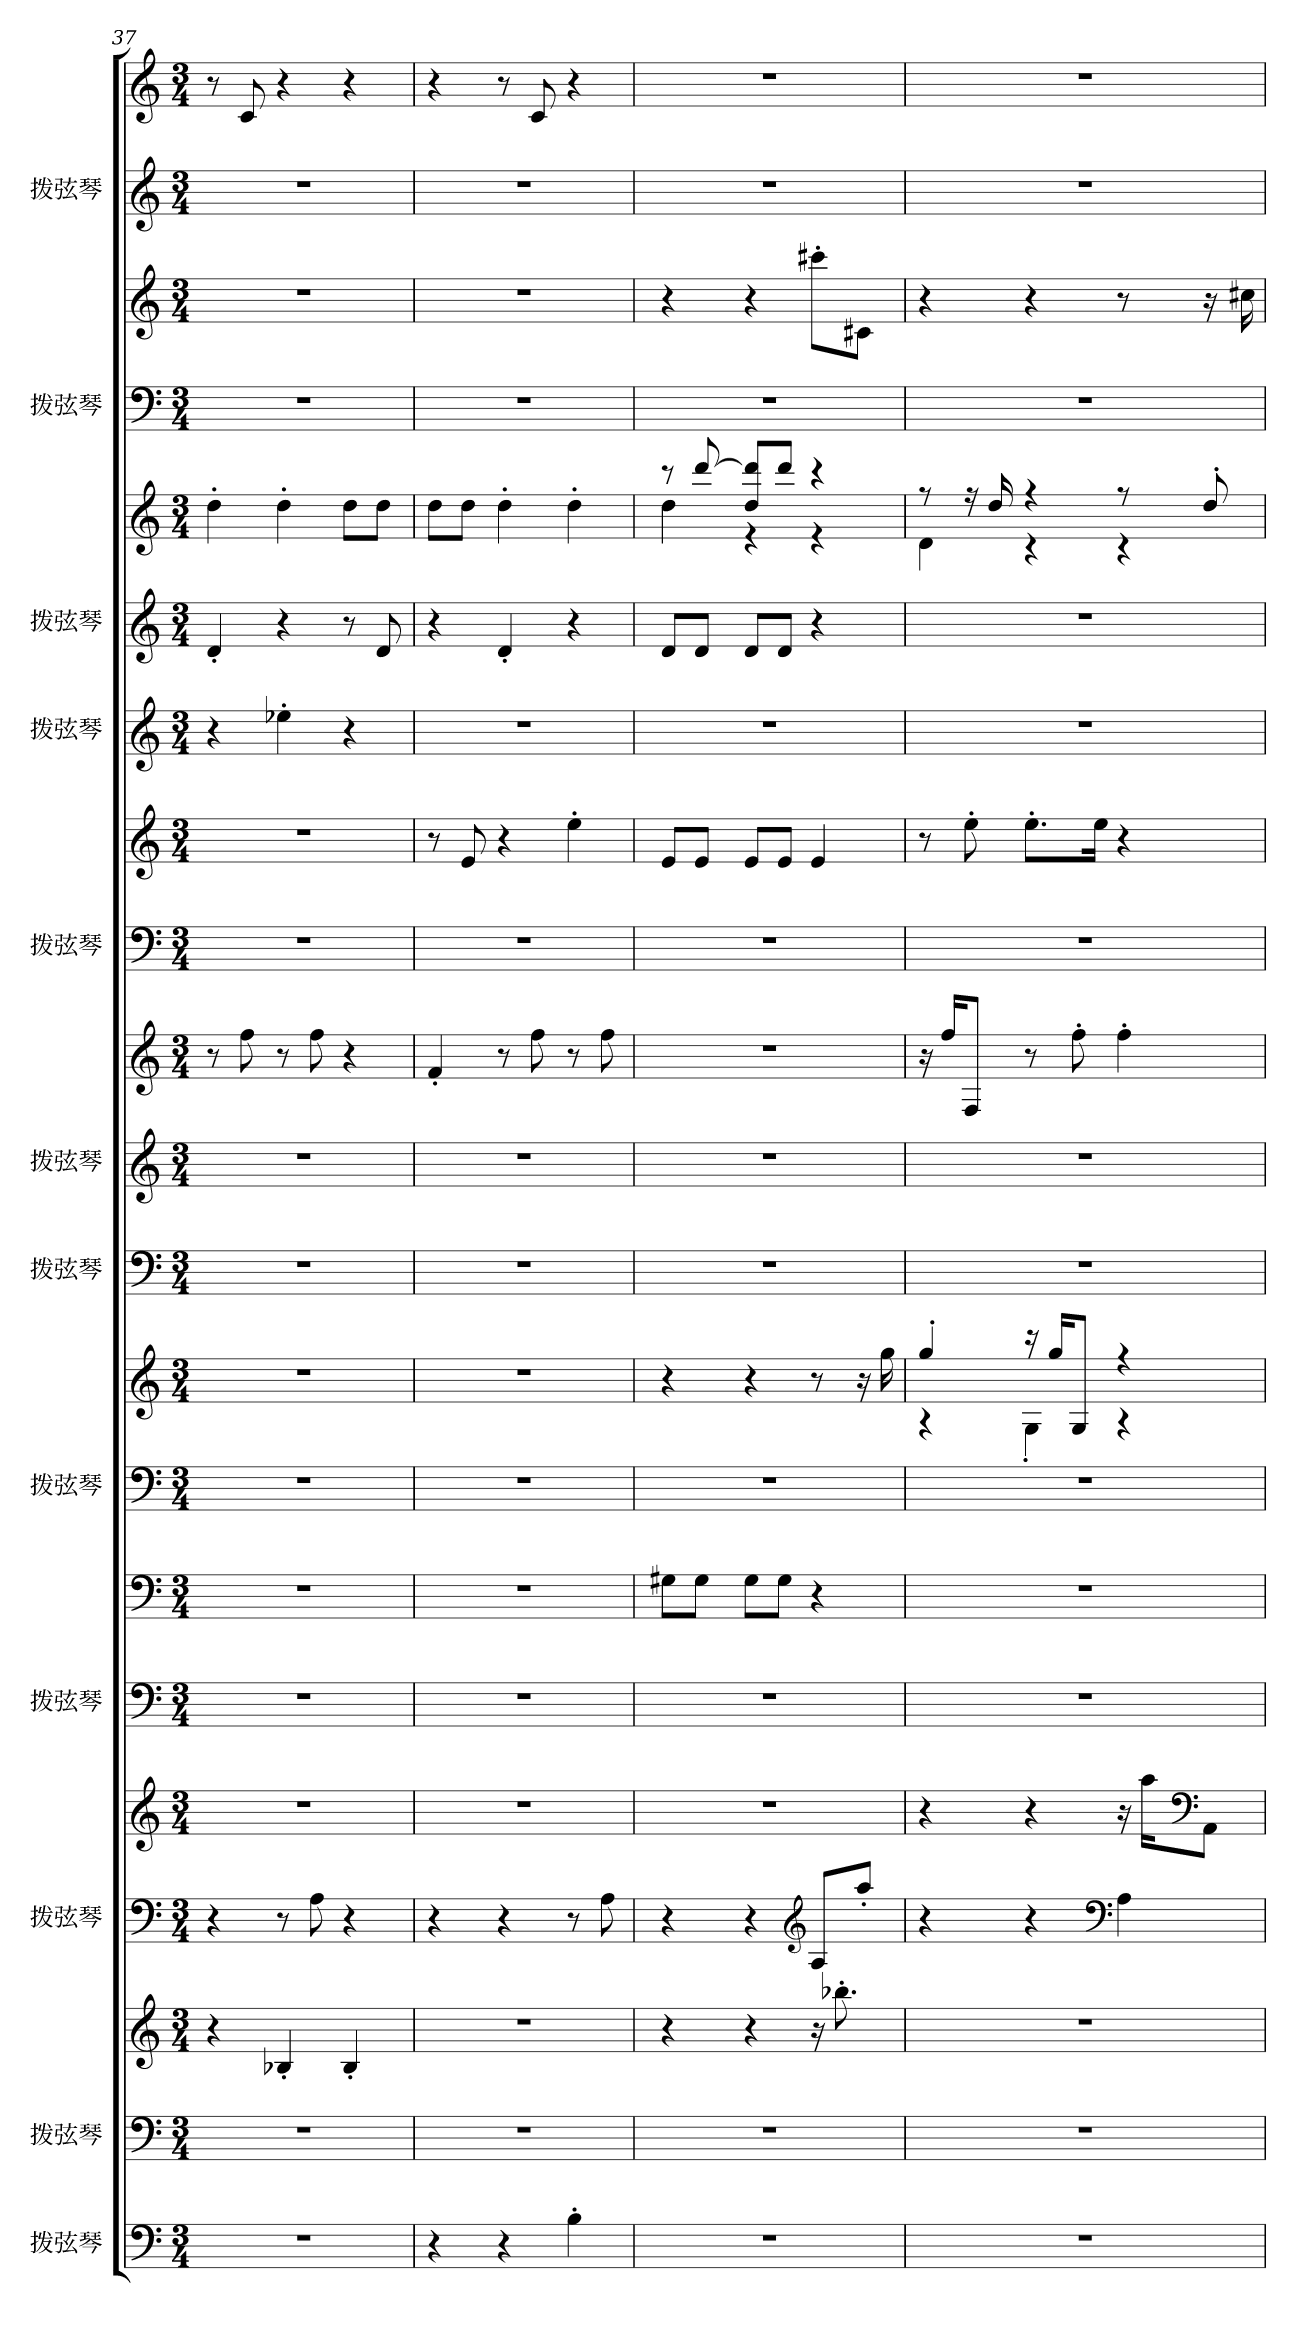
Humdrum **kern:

**kern	**kern	**kern	**kern	**kern	**kern	**kern	**kern	**kern	**kern	**kern	**kern	**kern	**kern	**kern	**kern	**kern	**kern	**kern	**kern	**kern
*part12	*part11	*part11	*part10	*part10	*part9	*part9	*part8	*part8	*part7	*part6	*part6	*part5	*part5	*part4	*part3	*part3	*part2	*part2	*part1	*part1
*staff21	*staff20	*staff19	*staff18	*staff17	*staff16	*staff15	*staff14	*staff13	*staff12	*staff11	*staff10	*staff9	*staff8	*staff7	*staff6	*staff5	*staff4	*staff3	*staff2	*staff1
*I"拨弦琴	*I"拨弦琴	*	*I"拨弦琴	*	*I"拨弦琴	*	*I"拨弦琴	*	*I"拨弦琴	*I"拨弦琴	*	*I"拨弦琴	*	*I"拨弦琴	*I"拨弦琴	*	*I"拨弦琴	*	*I"拨弦琴	*
*clefF4	*clefF4	*clefG2	*clefF4	*clefG2	*clefF4	*clefF4	*clefF4	*clefG2	*clefF4	*clefG2	*clefG2	*clefF4	*clefG2	*clefG2	*clefG2	*clefG2	*clefF4	*clefG2	*clefG2	*clefG2
*k[]	*k[]	*k[]	*k[]	*k[]	*k[]	*k[]	*k[]	*k[]	*k[]	*k[]	*k[]	*k[]	*k[]	*k[]	*k[]	*k[]	*k[]	*k[]	*k[]	*k[]
*M3/4	*M3/4	*M3/4	*M3/4	*M3/4	*M3/4	*M3/4	*M3/4	*M3/4	*M3/4	*M3/4	*M3/4	*M3/4	*M3/4	*M3/4	*M3/4	*M3/4	*M3/4	*M3/4	*M3/4	*M3/4
=37	=37	=37	=37	=37	=37	=37	=37	=37	=37	=37	=37	=37	=37	=37	=37	=37	=37	=37	=37	=37
2.r	2.r	4r	4r	2.r	2.r	2.r	2.r	2.r	2.r	2.r	8r	2.r	2.r	4r	4d'/	4dd'\	2.r	2.r	2.r	8r
.	.	.	.	.	.	.	.	.	.	.	8ff\	.	.	.	.	.	.	.	.	8c/
.	.	4B-X'/	8r	.	.	.	.	.	.	.	8r	.	.	4ee-X'\	4r	4dd'\	.	.	.	4r
.	.	.	8A\	.	.	.	.	.	.	.	8ff\	.	.	.	.	.	.	.	.	.
.	.	4B-'/	4r	.	.	.	.	.	.	.	4r	.	.	4r	8r	8dd\L	.	.	.	4r
.	.	.	.	.	.	.	.	.	.	.	.	.	.	.	8d/	8dd\J	.	.	.	.
=38	=38	=38	=38	=38	=38	=38	=38	=38	=38	=38	=38	=38	=38	=38	=38	=38	=38	=38	=38	=38
4r	2.r	2.r	4r	2.r	2.r	2.r	2.r	2.r	2.r	2.r	4f'/	2.r	8r	2.r	4r	8dd\L	2.r	2.r	2.r	4r
.	.	.	.	.	.	.	.	.	.	.	.	.	8e/	.	.	8dd\J	.	.	.	.
4r	.	.	4r	.	.	.	.	.	.	.	8r	.	4r	.	4d'/	4dd'\	.	.	.	8r
.	.	.	.	.	.	.	.	.	.	.	8ff\	.	.	.	.	.	.	.	.	8c/
4B'\	.	.	8r	.	.	.	.	.	.	.	8r	.	4ee'\	.	4r	4dd'\	.	.	.	4r
.	.	.	8A\	.	.	.	.	.	.	.	8ff\	.	.	.	.	.	.	.	.	.
!!LO:PB:g=z
=39	=39	=39	=39	=39	=39	=39	=39	=39	=39	=39	=39	=39	=39	=39	=39	=39	=39	=39	=39	=39
*	*	*	*	*	*	*	*	*	*	*	*	*	*	*	*	*^	*	*	*	*
2.r	2.r	4r	4r	2.r	2.r	8G#X\L	2.r	4r	2.r	2.r	2.r	2.r	8e/L	2.r	8d/L	8r	4dd\	2.r	4r	2.r	2.r
.	.	.	.	.	.	8G#\J	.	.	.	.	.	.	8e/J	.	8d/J	[8ddd/	.	.	.	.	.
.	.	4r	4r	.	.	8G#\L	.	4r	.	.	.	.	8e/L	.	8d/L	8dd/ 8ddd/]L	4r	.	4r	.	.
.	.	.	.	.	.	8G#\J	.	.	.	.	.	.	8e/J	.	8d/J	8ddd/J	.	.	.	.	.
*	*	*	*clefG2	*	*	*	*	*	*	*	*	*	*	*	*	*	*	*	*	*	*
.	.	16r	8A/L	.	.	4r	.	8r	.	.	.	.	4e/	.	4r	4r	4r	.	8ccc#X'\L	.	.
.	.	8.bb-X'\	.	.	.	.	.	.	.	.	.	.	.	.	.	.	.	.	.	.	.
.	.	.	8aa'/J	.	.	.	.	16r	.	.	.	.	.	.	.	.	.	.	8c#X\J	.	.
.	.	.	.	.	.	.	.	16gg\	.	.	.	.	.	.	.	.	.	.	.	.	.
=40	=40	=40	=40	=40	=40	=40	=40	=40	=40	=40	=40	=40	=40	=40	=40	=40	=40	=40	=40	=40	=40
*	*	*	*	*	*	*	*	*^	*	*	*	*	*	*	*	*	*	*	*	*	*
2.r	2.r	2.r	4r	4r	2.r	2.r	2.r	4gg'/	4r	2.r	2.r	16r	2.r	8r	2.r	2.r	8r	4d\	2.r	4r	2.r	2.r
.	.	.	.	.	.	.	.	.	.	.	.	16ff/KL	.	.	.	.	.	.	.	.	.	.
.	.	.	.	.	.	.	.	.	.	.	.	8F/J	.	8ee'\	.	.	16r	.	.	.	.	.
.	.	.	.	.	.	.	.	.	.	.	.	.	.	.	.	.	16dd/	.	.	.	.	.
.	.	.	4r	4r	.	.	.	16r	4G'\	.	.	8r	.	8.ee'\L	.	.	4r	4r	.	4r	.	.
.	.	.	.	.	.	.	.	16gg/KL	.	.	.	.	.	.	.	.	.	.	.	.	.	.
.	.	.	.	.	.	.	.	8G/J	.	.	.	8ff'\	.	.	.	.	.	.	.	.	.	.
.	.	.	.	.	.	.	.	.	.	.	.	.	.	16ee\Jk	.	.	.	.	.	.	.	.
*	*	*	*clefF4	*	*	*	*	*	*	*	*	*	*	*	*	*	*	*	*	*	*	*
.	.	.	4A\	16r	.	.	.	4r	4r	.	.	4ff'\	.	4r	.	.	8r	4r	.	8r	.	.
.	.	.	.	16aa\KL	.	.	.	.	.	.	.	.	.	.	.	.	.	.	.	.	.	.
*	*	*	*	*clefF4	*	*	*	*	*	*	*	*	*	*	*	*	*	*	*	*	*	*
.	.	.	.	8AA\J	.	.	.	.	.	.	.	.	.	.	.	.	8dd'/	.	.	16r	.	.
.	.	.	.	.	.	.	.	.	.	.	.	.	.	.	.	.	.	.	.	16cc#X\	.	.
*	*	*	*	*	*	*	*	*v	*v	*	*	*	*	*	*	*	*v	*v	*	*	*	*
=	=	=	=	=	=	=	=	=	=	=	=	=	=	=	=	=	=	=	=	=
*-	*-	*-	*-	*-	*-	*-	*-	*-	*-	*-	*-	*-	*-	*-	*-	*-	*-	*-	*-	*-
